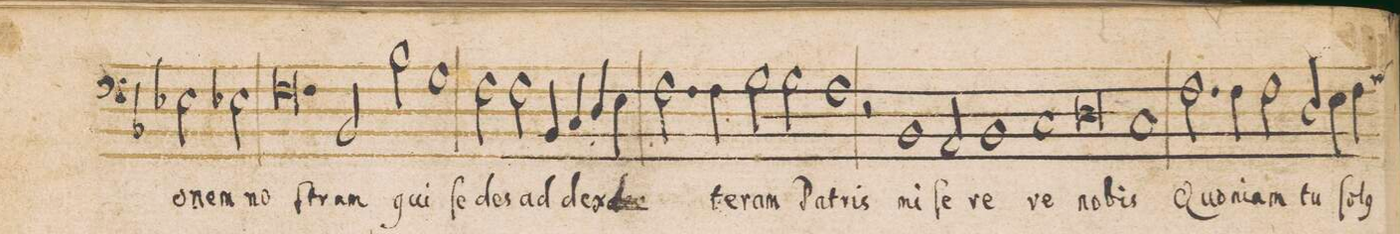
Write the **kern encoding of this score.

**kern	**text
*I"BASVS	*
*clefF4	*
*k[b-]	*
*met(C|)	*
*M2/1	*
2E-X\	-o-
2E-X\	-nem
=70-	=70-
0.F	no-
=71-	=71-
2BB-/	-ſtram
2B-\	qui
=72-	=72-
1G	ſe-
2F\	-des
2F\	ad
=73-	=73-
4BB-/	dex-
4C/	.
4D/	.
4E\	.
2.F\	.
4F\	-te-
=74-	=74-
2G\	-ram
2G\	Pat-
1F	-ris
=75-	=75-
2r	.
1BB-	mi-
2AA/	-ſe-
=76-	=76-
1BB-	-re-
1C	-re
=77-	=77-
0D	no-
=78-	=78-
1C	-bis
2.F\	Quo-
4F\	-ni-
=79-	=79-
2F\	-am
2D/	tu
4E\	ſo-
*custos:G	*
4F\	-l(us)
*-	*-
